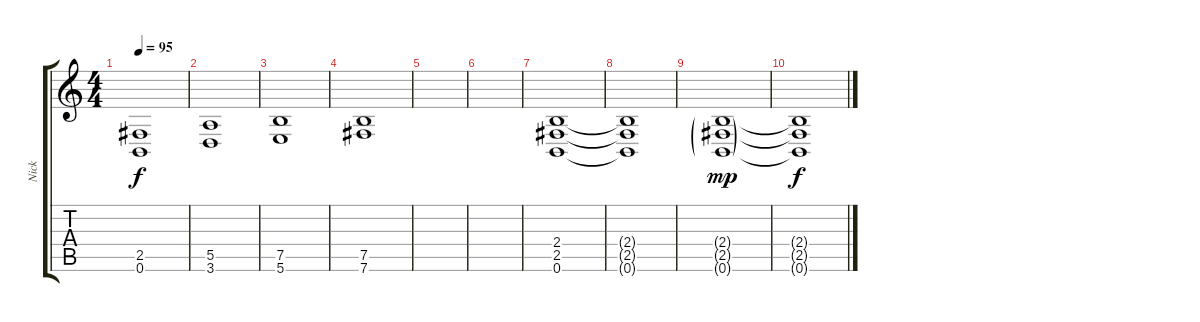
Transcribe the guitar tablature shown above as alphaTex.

\track ("Nick" "Nick") {instrument distortionguitar}
\staff {score tabs}
\tuning (B3 Gb3 D3 A2 E2 B1) {hide}
\ts (4 4)
\tempo 95
\clef g2
\ks c
(2.5 0.6).1{dy f} |
(5.5 3.6).1 |
(7.5 5.6).1 |
(7.5 7.6).1 |
|
|
(2.4 2.5 0.6).1 |
(2.4{t} 2.5{t} 0.6{t}).1 |
(2.4{g} 2.5{g} 0.6{g}).1{dy mp} |
(2.4{t} 2.5{t} 0.6{t}).1{dy f}
